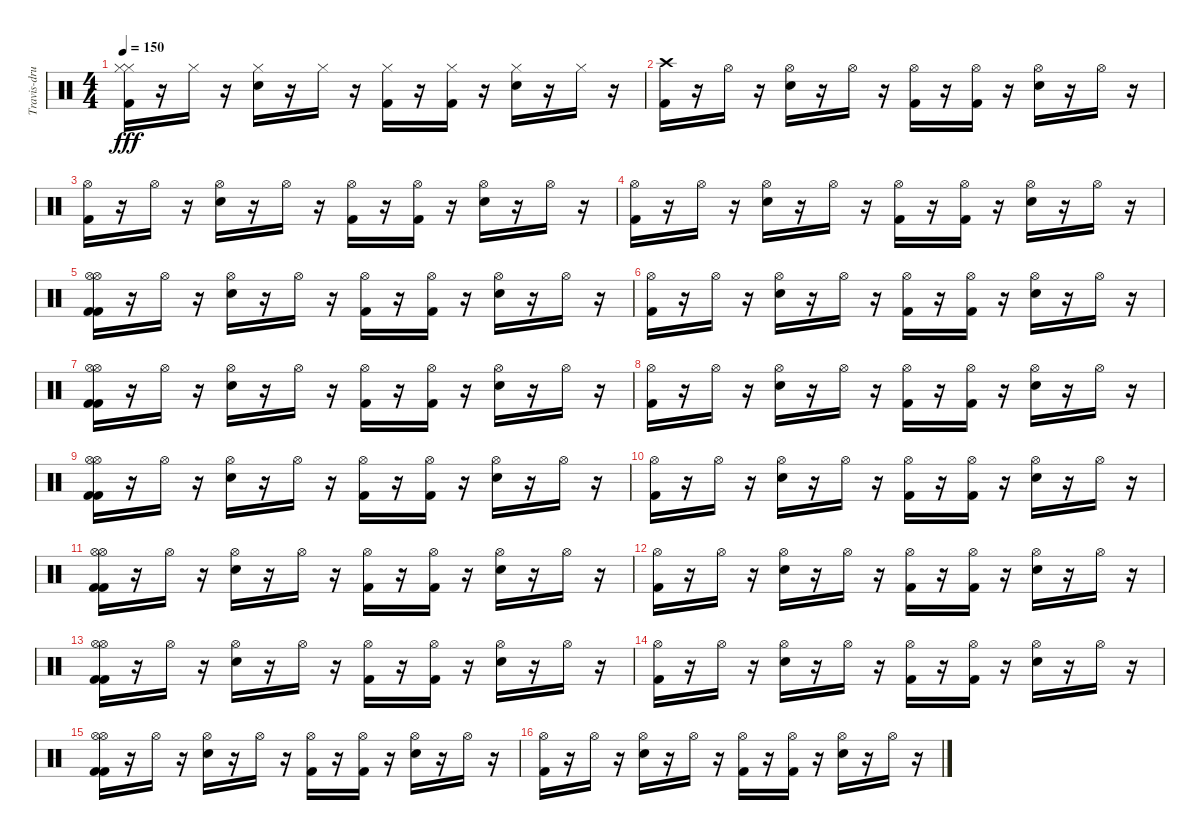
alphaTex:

\track ("Travis-drums" "Travis-dru") {instrument percussion}
\staff {score}
\articulation defaults
\ts (4 4)
\tempo 150
\clef neutral
\ks c
("Kick (hit) 2" "Hi-Hat (closed)" "Hi-Hat (closed)").16{dy fff} r.16 "Hi-Hat (closed)".16 r.16 ("Electric Snare (hit)" "Hi-Hat (closed)").16 r.16 "Hi-Hat (closed)".16 r.16 ("Kick (hit) 2" "Hi-Hat (closed)").16 r.16 ("Kick (hit) 2" "Hi-Hat (closed)").16 r.16 ("Electric Snare (hit)" "Hi-Hat (closed)").16 r.16 "Hi-Hat (closed)".16 r.16 |
("Kick (hit) 2" "Crash high (hit)").16 r.16 "Hi-Hat (open)".16 r.16 ("Electric Snare (hit)" "Hi-Hat (open)").16 r.16 "Hi-Hat (open)".16 r.16 ("Kick (hit) 2" "Hi-Hat (open)").16 r.16 ("Kick (hit) 2" "Hi-Hat (open)").16 r.16 ("Electric Snare (hit)" "Hi-Hat (open)").16 r.16 "Hi-Hat (open)".16 r.16 |
("Kick (hit) 2" "Hi-Hat (open)").16 r.16 "Hi-Hat (open)".16 r.16 ("Electric Snare (hit)" "Hi-Hat (open)").16 r.16 "Hi-Hat (open)".16 r.16 ("Kick (hit) 2" "Hi-Hat (open)").16 r.16 ("Kick (hit) 2" "Hi-Hat (open)").16 r.16 ("Electric Snare (hit)" "Hi-Hat (open)").16 r.16 "Hi-Hat (open)".16 r.16 |
("Kick (hit) 2" "Hi-Hat (open)").16 r.16 "Hi-Hat (open)".16 r.16 ("Electric Snare (hit)" "Hi-Hat (open)").16 r.16 "Hi-Hat (open)".16 r.16 ("Kick (hit) 2" "Hi-Hat (open)").16 r.16 ("Kick (hit) 2" "Hi-Hat (open)").16 r.16 ("Electric Snare (hit)" "Hi-Hat (open)").16 r.16 "Hi-Hat (open)".16 r.16 |
("Kick (hit) 2" "Kick (hit) 2" "Hi-Hat (open)" "Hi-Hat (open)").16 r.16 "Hi-Hat (open)".16 r.16 ("Electric Snare (hit)" "Hi-Hat (open)").16 r.16 "Hi-Hat (open)".16 r.16 ("Kick (hit) 2" "Hi-Hat (open)").16 r.16 ("Kick (hit) 2" "Hi-Hat (open)").16 r.16 ("Electric Snare (hit)" "Hi-Hat (open)").16 r.16 "Hi-Hat (open)".16 r.16 |
("Kick (hit) 2" "Hi-Hat (open)").16 r.16 "Hi-Hat (open)".16 r.16 ("Electric Snare (hit)" "Hi-Hat (open)").16 r.16 "Hi-Hat (open)".16 r.16 ("Kick (hit) 2" "Hi-Hat (open)").16 r.16 ("Kick (hit) 2" "Hi-Hat (open)").16 r.16 ("Electric Snare (hit)" "Hi-Hat (open)").16 r.16 "Hi-Hat (open)".16 r.16 |
("Kick (hit) 2" "Kick (hit) 2" "Hi-Hat (open)" "Hi-Hat (open)").16 r.16 "Hi-Hat (open)".16 r.16 ("Electric Snare (hit)" "Hi-Hat (open)").16 r.16 "Hi-Hat (open)".16 r.16 ("Kick (hit) 2" "Hi-Hat (open)").16 r.16 ("Kick (hit) 2" "Hi-Hat (open)").16 r.16 ("Electric Snare (hit)" "Hi-Hat (open)").16 r.16 "Hi-Hat (open)".16 r.16 |
("Kick (hit) 2" "Hi-Hat (open)").16 r.16 "Hi-Hat (open)".16 r.16 ("Electric Snare (hit)" "Hi-Hat (open)").16 r.16 "Hi-Hat (open)".16 r.16 ("Kick (hit) 2" "Hi-Hat (open)").16 r.16 ("Kick (hit) 2" "Hi-Hat (open)").16 r.16 ("Electric Snare (hit)" "Hi-Hat (open)").16 r.16 "Hi-Hat (open)".16 r.16 |
("Kick (hit) 2" "Kick (hit) 2" "Hi-Hat (open)" "Hi-Hat (open)").16 r.16 "Hi-Hat (open)".16 r.16 ("Electric Snare (hit)" "Hi-Hat (open)").16 r.16 "Hi-Hat (open)".16 r.16 ("Kick (hit) 2" "Hi-Hat (open)").16 r.16 ("Kick (hit) 2" "Hi-Hat (open)").16 r.16 ("Electric Snare (hit)" "Hi-Hat (open)").16 r.16 "Hi-Hat (open)".16 r.16 |
("Kick (hit) 2" "Hi-Hat (open)").16 r.16 "Hi-Hat (open)".16 r.16 ("Electric Snare (hit)" "Hi-Hat (open)").16 r.16 "Hi-Hat (open)".16 r.16 ("Kick (hit) 2" "Hi-Hat (open)").16 r.16 ("Kick (hit) 2" "Hi-Hat (open)").16 r.16 ("Electric Snare (hit)" "Hi-Hat (open)").16 r.16 "Hi-Hat (open)".16 r.16 |
("Kick (hit) 2" "Kick (hit) 2" "Hi-Hat (open)" "Hi-Hat (open)").16 r.16 "Hi-Hat (open)".16 r.16 ("Electric Snare (hit)" "Hi-Hat (open)").16 r.16 "Hi-Hat (open)".16 r.16 ("Kick (hit) 2" "Hi-Hat (open)").16 r.16 ("Kick (hit) 2" "Hi-Hat (open)").16 r.16 ("Electric Snare (hit)" "Hi-Hat (open)").16 r.16 "Hi-Hat (open)".16 r.16 |
("Kick (hit) 2" "Hi-Hat (open)").16 r.16 "Hi-Hat (open)".16 r.16 ("Electric Snare (hit)" "Hi-Hat (open)").16 r.16 "Hi-Hat (open)".16 r.16 ("Kick (hit) 2" "Hi-Hat (open)").16 r.16 ("Kick (hit) 2" "Hi-Hat (open)").16 r.16 ("Electric Snare (hit)" "Hi-Hat (open)").16 r.16 "Hi-Hat (open)".16 r.16 |
("Kick (hit) 2" "Kick (hit) 2" "Hi-Hat (open)" "Hi-Hat (open)").16 r.16 "Hi-Hat (open)".16 r.16 ("Electric Snare (hit)" "Hi-Hat (open)").16 r.16 "Hi-Hat (open)".16 r.16 ("Kick (hit) 2" "Hi-Hat (open)").16 r.16 ("Kick (hit) 2" "Hi-Hat (open)").16 r.16 ("Electric Snare (hit)" "Hi-Hat (open)").16 r.16 "Hi-Hat (open)".16 r.16 |
("Kick (hit) 2" "Hi-Hat (open)").16 r.16 "Hi-Hat (open)".16 r.16 ("Electric Snare (hit)" "Hi-Hat (open)").16 r.16 "Hi-Hat (open)".16 r.16 ("Kick (hit) 2" "Hi-Hat (open)").16 r.16 ("Kick (hit) 2" "Hi-Hat (open)").16 r.16 ("Electric Snare (hit)" "Hi-Hat (open)").16 r.16 "Hi-Hat (open)".16 r.16 |
("Kick (hit) 2" "Kick (hit) 2" "Hi-Hat (open)" "Hi-Hat (open)").16 r.16 "Hi-Hat (open)".16 r.16 ("Electric Snare (hit)" "Hi-Hat (open)").16 r.16 "Hi-Hat (open)".16 r.16 ("Kick (hit) 2" "Hi-Hat (open)").16 r.16 ("Kick (hit) 2" "Hi-Hat (open)").16 r.16 ("Electric Snare (hit)" "Hi-Hat (open)").16 r.16 "Hi-Hat (open)".16 r.16 |
("Kick (hit) 2" "Hi-Hat (open)").16 r.16 "Hi-Hat (open)".16 r.16 ("Electric Snare (hit)" "Hi-Hat (open)").16 r.16 "Hi-Hat (open)".16 r.16 ("Kick (hit) 2" "Hi-Hat (open)").16 r.16 ("Kick (hit) 2" "Hi-Hat (open)").16 r.16 ("Electric Snare (hit)" "Hi-Hat (open)").16 r.16 "Hi-Hat (open)".16 r.16
